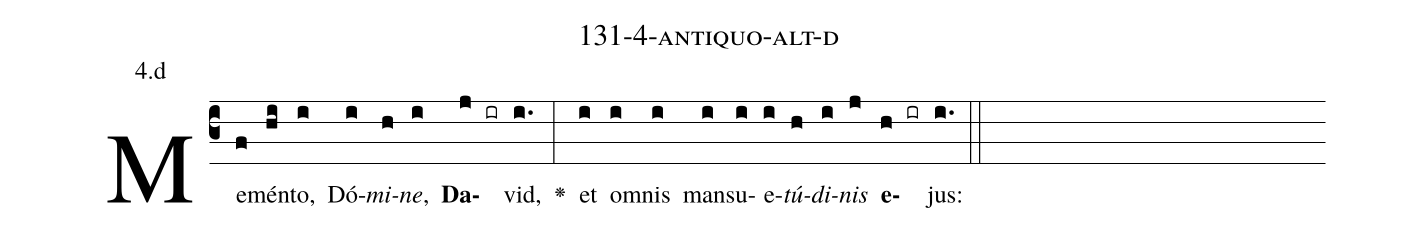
name: 131-4-antiquo-alt-d;
annotation: 4.d;
%%
(c3)Me(f)mén(hi)to,(i) Dó(i)<i>mi</i>(h)<i>ne</i>,(i) <b>Da</b>(j ir)vid,(i.) <v>\greheightstar</v>(:) et(i) om(i)nis(i) man(i)su(i)e(i)<i>tú</i>(h)<i>di</i>(i)<i>nis</i>(j) <b>e</b>(h ir)jus:(i.) (::)


%E(i) u(h) o(i) u(j) a(h) e.(i.) (::)
